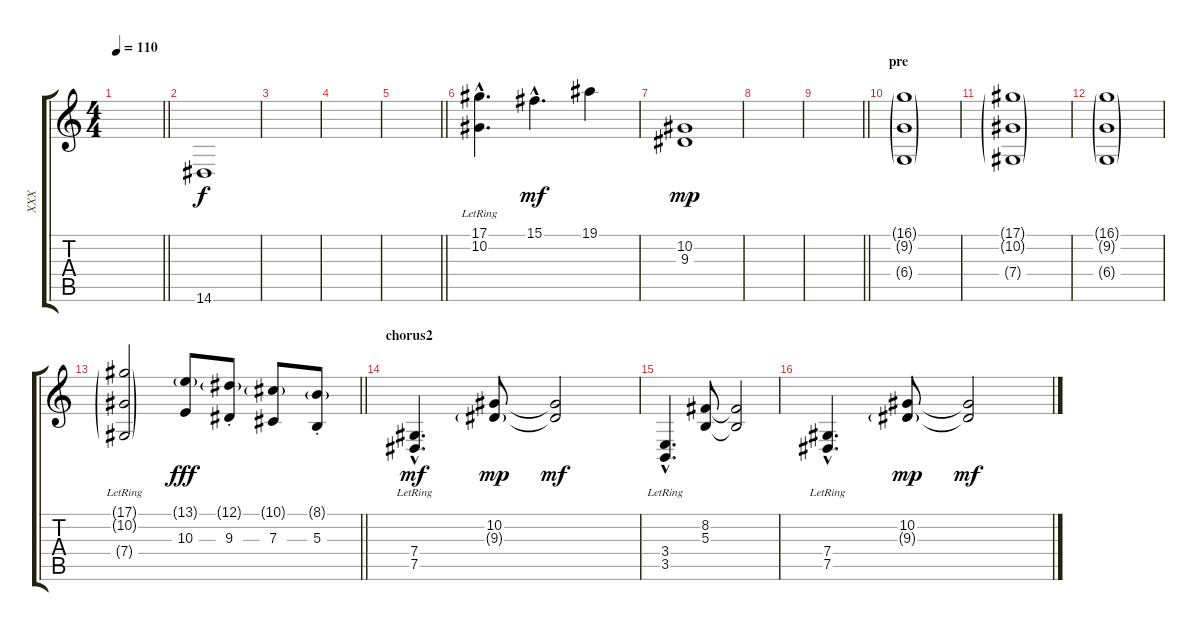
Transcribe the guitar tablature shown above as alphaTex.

\track ("XXX" "XXX") {instrument stringensemble2}
\staff {score tabs}
\tuning (Eb4 Bb3 Gb3 Db3 Ab2 Db2) {hide}
\ts (4 4)
\tempo 110
\clef g2
\barLineRight lightlight
\ks c
|
14.6.1 |
|
|
\barLineRight lightlight
|
(17.1{hac} 10.2{hac lr}).4{d} 15.1{hac}.4{d dy mf} 19.1.4 |
(10.2 9.3).1{dy mp} |
|
\barLineRight lightlight
|
\section ("" "pre")
(16.1{g} 9.2{g} 6.4{g}).1 |
(17.1{g} 10.2{g} 7.4{g}).1 |
(16.1{g} 9.2{g} 6.4{g}).1 |
\barLineRight lightlight
(17.1{g} 10.2{g lr} 7.4{g lr}).2 (13.1{g} 10.3).8{dy fff} (12.1{g st} 9.3{st}).8 (10.1{g} 7.3).8 (8.1{g st} 5.3{st}).8 |
\section ("" "chorus2")
(7.4{hac lr} 7.5{hac lr}).4{d dy mf volume 10} (10.2 9.3{g}).8{dy mp} (10.2{t} 9.3{t}).2{dy mf} |
(3.4{hac lr} 3.5{hac lr}).4{d} (8.2 5.3).8 (8.2{t} 5.3{t}).2 |
(7.4{hac lr} 7.5{hac lr}).4{d} (10.2 9.3{g}).8{dy mp} (10.2{t} 9.3{t}).2{dy mf}
